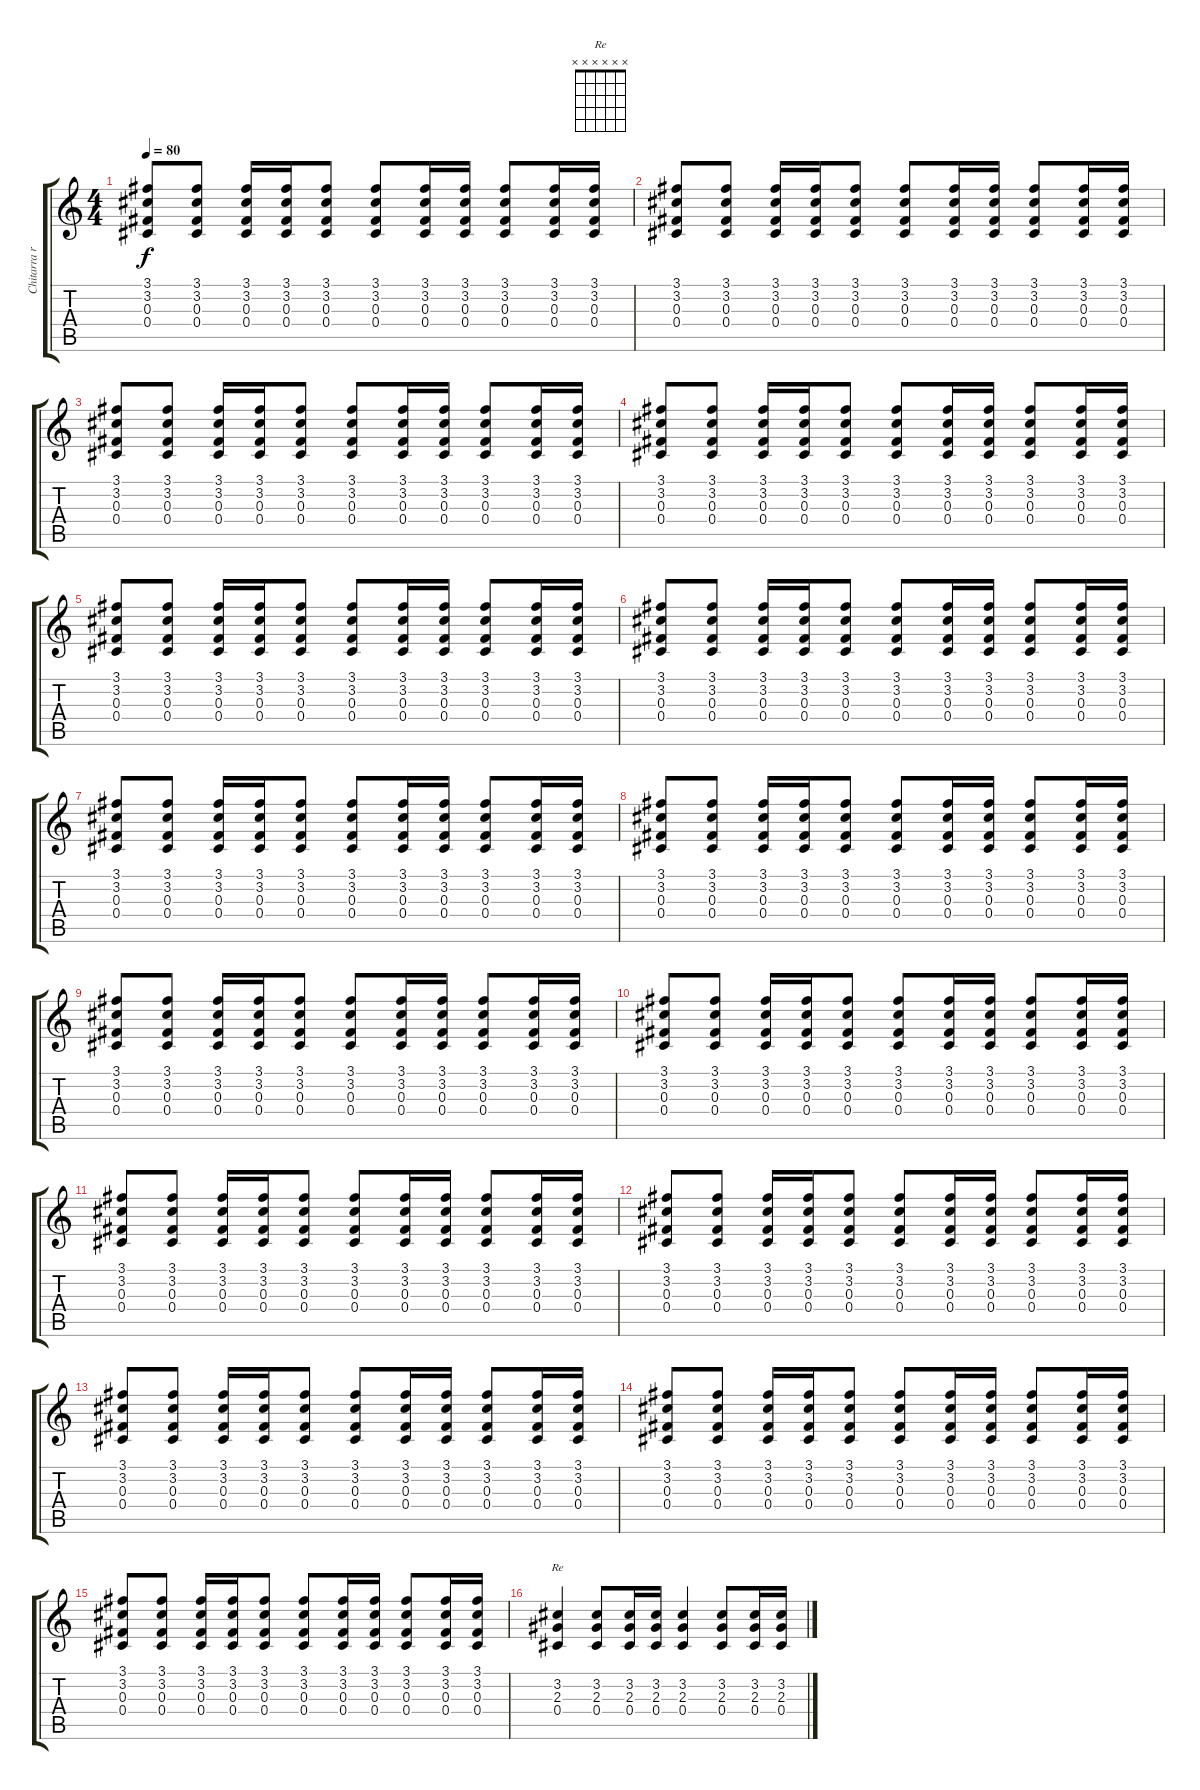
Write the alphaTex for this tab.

\track ("Chitarra ritmica" "Chitarra r") {instrument synthbass2}
\staff {score tabs}
\tuning (Eb4 Bb3 Gb3 Db3 Ab2 Eb2) {hide}
\chord ("Re" x x x x x x) {firstfret 0}
\ts (4 4)
\tempo 80
\clef g2
\ks c
(3.1 3.2 0.3 0.4).8{dy f} (3.1 3.2 0.3 0.4).8 (3.1 3.2 0.3 0.4).16 (3.1 3.2 0.3 0.4).16 (3.1 3.2 0.3 0.4).8 (3.1 3.2 0.3 0.4).8 (3.1 3.2 0.3 0.4).16 (3.1 3.2 0.3 0.4).16 (3.1 3.2 0.3 0.4).8 (3.1 3.2 0.3 0.4).16 (3.1 3.2 0.3 0.4).16 |
(3.1 3.2 0.3 0.4).8 (3.1 3.2 0.3 0.4).8 (3.1 3.2 0.3 0.4).16 (3.1 3.2 0.3 0.4).16 (3.1 3.2 0.3 0.4).8 (3.1 3.2 0.3 0.4).8 (3.1 3.2 0.3 0.4).16 (3.1 3.2 0.3 0.4).16 (3.1 3.2 0.3 0.4).8 (3.1 3.2 0.3 0.4).16 (3.1 3.2 0.3 0.4).16 |
(3.1 3.2 0.3 0.4).8 (3.1 3.2 0.3 0.4).8 (3.1 3.2 0.3 0.4).16 (3.1 3.2 0.3 0.4).16 (3.1 3.2 0.3 0.4).8 (3.1 3.2 0.3 0.4).8 (3.1 3.2 0.3 0.4).16 (3.1 3.2 0.3 0.4).16 (3.1 3.2 0.3 0.4).8 (3.1 3.2 0.3 0.4).16 (3.1 3.2 0.3 0.4).16 |
(3.1 3.2 0.3 0.4).8 (3.1 3.2 0.3 0.4).8 (3.1 3.2 0.3 0.4).16 (3.1 3.2 0.3 0.4).16 (3.1 3.2 0.3 0.4).8 (3.1 3.2 0.3 0.4).8 (3.1 3.2 0.3 0.4).16 (3.1 3.2 0.3 0.4).16 (3.1 3.2 0.3 0.4).8 (3.1 3.2 0.3 0.4).16 (3.1 3.2 0.3 0.4).16 |
(3.1 3.2 0.3 0.4).8 (3.1 3.2 0.3 0.4).8 (3.1 3.2 0.3 0.4).16 (3.1 3.2 0.3 0.4).16 (3.1 3.2 0.3 0.4).8 (3.1 3.2 0.3 0.4).8 (3.1 3.2 0.3 0.4).16 (3.1 3.2 0.3 0.4).16 (3.1 3.2 0.3 0.4).8 (3.1 3.2 0.3 0.4).16 (3.1 3.2 0.3 0.4).16 |
(3.1 3.2 0.3 0.4).8 (3.1 3.2 0.3 0.4).8 (3.1 3.2 0.3 0.4).16 (3.1 3.2 0.3 0.4).16 (3.1 3.2 0.3 0.4).8 (3.1 3.2 0.3 0.4).8 (3.1 3.2 0.3 0.4).16 (3.1 3.2 0.3 0.4).16 (3.1 3.2 0.3 0.4).8 (3.1 3.2 0.3 0.4).16 (3.1 3.2 0.3 0.4).16 |
(3.1 3.2 0.3 0.4).8 (3.1 3.2 0.3 0.4).8 (3.1 3.2 0.3 0.4).16 (3.1 3.2 0.3 0.4).16 (3.1 3.2 0.3 0.4).8 (3.1 3.2 0.3 0.4).8 (3.1 3.2 0.3 0.4).16 (3.1 3.2 0.3 0.4).16 (3.1 3.2 0.3 0.4).8 (3.1 3.2 0.3 0.4).16 (3.1 3.2 0.3 0.4).16 |
(3.1 3.2 0.3 0.4).8 (3.1 3.2 0.3 0.4).8 (3.1 3.2 0.3 0.4).16 (3.1 3.2 0.3 0.4).16 (3.1 3.2 0.3 0.4).8 (3.1 3.2 0.3 0.4).8 (3.1 3.2 0.3 0.4).16 (3.1 3.2 0.3 0.4).16 (3.1 3.2 0.3 0.4).8 (3.1 3.2 0.3 0.4).16 (3.1 3.2 0.3 0.4).16 |
(3.1 3.2 0.3 0.4).8 (3.1 3.2 0.3 0.4).8 (3.1 3.2 0.3 0.4).16 (3.1 3.2 0.3 0.4).16 (3.1 3.2 0.3 0.4).8 (3.1 3.2 0.3 0.4).8 (3.1 3.2 0.3 0.4).16 (3.1 3.2 0.3 0.4).16 (3.1 3.2 0.3 0.4).8 (3.1 3.2 0.3 0.4).16 (3.1 3.2 0.3 0.4).16 |
(3.1 3.2 0.3 0.4).8 (3.1 3.2 0.3 0.4).8 (3.1 3.2 0.3 0.4).16 (3.1 3.2 0.3 0.4).16 (3.1 3.2 0.3 0.4).8 (3.1 3.2 0.3 0.4).8 (3.1 3.2 0.3 0.4).16 (3.1 3.2 0.3 0.4).16 (3.1 3.2 0.3 0.4).8 (3.1 3.2 0.3 0.4).16 (3.1 3.2 0.3 0.4).16 |
(3.1 3.2 0.3 0.4).8 (3.1 3.2 0.3 0.4).8 (3.1 3.2 0.3 0.4).16 (3.1 3.2 0.3 0.4).16 (3.1 3.2 0.3 0.4).8 (3.1 3.2 0.3 0.4).8 (3.1 3.2 0.3 0.4).16 (3.1 3.2 0.3 0.4).16 (3.1 3.2 0.3 0.4).8 (3.1 3.2 0.3 0.4).16 (3.1 3.2 0.3 0.4).16 |
(3.1 3.2 0.3 0.4).8 (3.1 3.2 0.3 0.4).8 (3.1 3.2 0.3 0.4).16 (3.1 3.2 0.3 0.4).16 (3.1 3.2 0.3 0.4).8 (3.1 3.2 0.3 0.4).8 (3.1 3.2 0.3 0.4).16 (3.1 3.2 0.3 0.4).16 (3.1 3.2 0.3 0.4).8 (3.1 3.2 0.3 0.4).16 (3.1 3.2 0.3 0.4).16 |
(3.1 3.2 0.3 0.4).8 (3.1 3.2 0.3 0.4).8 (3.1 3.2 0.3 0.4).16 (3.1 3.2 0.3 0.4).16 (3.1 3.2 0.3 0.4).8 (3.1 3.2 0.3 0.4).8 (3.1 3.2 0.3 0.4).16 (3.1 3.2 0.3 0.4).16 (3.1 3.2 0.3 0.4).8 (3.1 3.2 0.3 0.4).16 (3.1 3.2 0.3 0.4).16 |
(3.1 3.2 0.3 0.4).8 (3.1 3.2 0.3 0.4).8 (3.1 3.2 0.3 0.4).16 (3.1 3.2 0.3 0.4).16 (3.1 3.2 0.3 0.4).8 (3.1 3.2 0.3 0.4).8 (3.1 3.2 0.3 0.4).16 (3.1 3.2 0.3 0.4).16 (3.1 3.2 0.3 0.4).8 (3.1 3.2 0.3 0.4).16 (3.1 3.2 0.3 0.4).16 |
(3.1 3.2 0.3 0.4).8 (3.1 3.2 0.3 0.4).8 (3.1 3.2 0.3 0.4).16 (3.1 3.2 0.3 0.4).16 (3.1 3.2 0.3 0.4).8 (3.1 3.2 0.3 0.4).8 (3.1 3.2 0.3 0.4).16 (3.1 3.2 0.3 0.4).16 (3.1 3.2 0.3 0.4).8 (3.1 3.2 0.3 0.4).16 (3.1 3.2 0.3 0.4).16 |
(3.2 2.3 0.4).4{ch "Re"} (3.2 2.3 0.4).8 (3.2 2.3 0.4).16 (3.2 2.3 0.4).16 (3.2 2.3 0.4).4 (3.2 2.3 0.4).8 (3.2 2.3 0.4).16 (3.2 2.3 0.4).16
